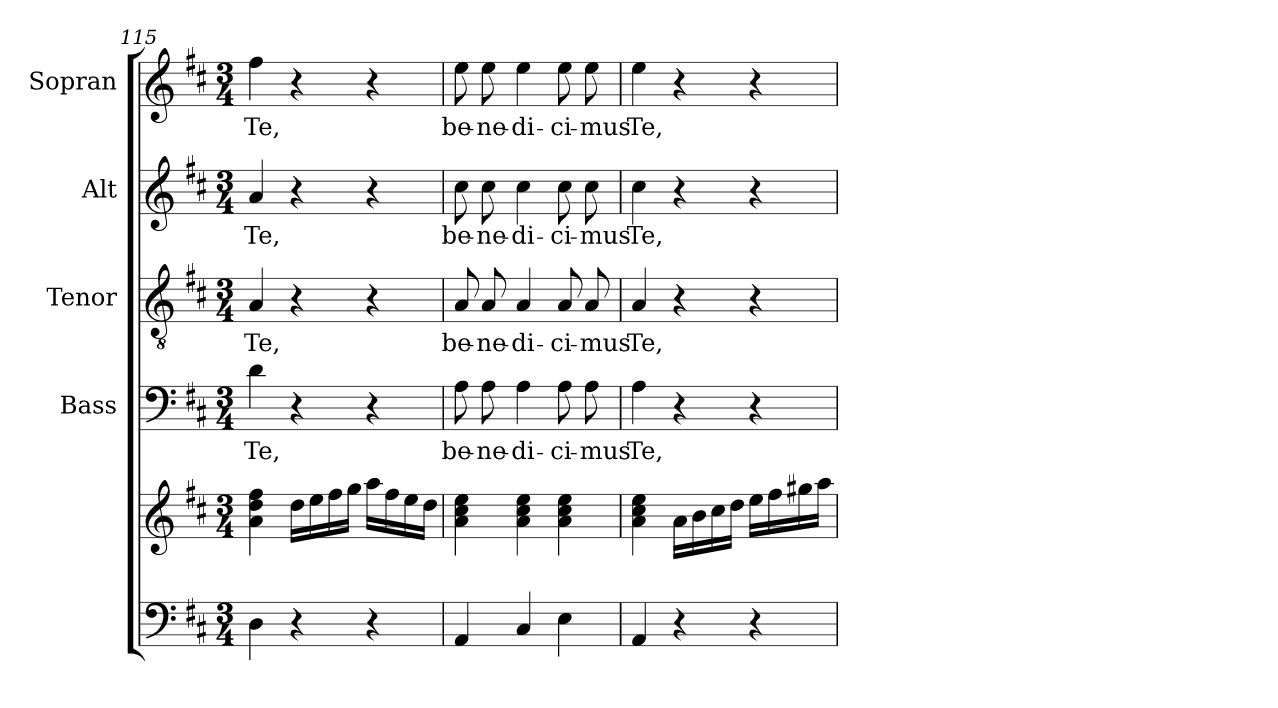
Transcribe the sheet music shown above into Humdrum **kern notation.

**kern	**kern	**kern	**text	**kern	**text	**kern	**text	**kern	**text
*part5	*part5	*part4	*part4	*part3	*part3	*part2	*part2	*part1	*part1
*staff6	*staff5	*staff4	*staff4	*staff3	*staff3	*staff2	*staff2	*staff1	*staff1
*	*	*I"Bass	*	*I"Tenor	*	*I"Alt	*	*I"Sopran	*
*	*	*I'B.	*	*I'T.	*	*I'A.	*	*I'S.	*
*clefF4	*clefG2	*clefF4	*	*clefGv2	*	*clefG2	*	*clefG2	*
*k[f#c#]	*k[f#c#]	*k[f#c#]	*	*k[f#c#]	*	*k[f#c#]	*	*k[f#c#]	*
*D:	*D:	*D:	*	*D:	*	*D:	*	*D:	*
*M3/4	*M3/4	*M3/4	*	*M3/4	*	*M3/4	*	*M3/4	*
=115	=115	=115	=115	=115	=115	=115	=115	=115	=115
!	!	!	!LO:LY:b	!	!LO:LY:b	!	!LO:LY:b	!	!LO:LY:b
4D\	4a\ 4dd\ 4ff#\	4d\	Te,	4A/	Te,	4a/	Te,	4ff#\	Te,
4r	16dd\LL	4r	.	4r	.	4r	.	4r	.
.	16ee\	.	.	.	.	.	.	.	.
.	16ff#\	.	.	.	.	.	.	.	.
.	16gg\JJ	.	.	.	.	.	.	.	.
4r	16aa\LL	4r	.	4r	.	4r	.	4r	.
.	16ff#\	.	.	.	.	.	.	.	.
.	16ee\	.	.	.	.	.	.	.	.
.	16dd\JJ	.	.	.	.	.	.	.	.
=116	=116	=116	=116	=116	=116	=116	=116	=116	=116
!	!	!	!LO:LY:b	!	!LO:LY:b	!	!LO:LY:b	!	!LO:LY:b
4AA/	4a\ 4cc#\ 4ee\	8A\	be-	8A/	be-	8cc#\	be-	8ee\	be-
!	!	!	!LO:LY:b	!	!LO:LY:b	!	!LO:LY:b	!	!LO:LY:b
.	.	8A\	-ne-	8A/	-ne-	8cc#\	-ne-	8ee\	-ne-
!	!	!	!LO:LY:b	!	!LO:LY:b	!	!LO:LY:b	!	!LO:LY:b
4C#/	4a\ 4cc#\ 4ee\	4A\	-di-	4A/	-di-	4cc#\	-di-	4ee\	-di-
!	!	!	!LO:LY:b	!	!LO:LY:b	!	!LO:LY:b	!	!LO:LY:b
4E\	4a\ 4cc#\ 4ee\	8A\	-ci-	8A/	-ci-	8cc#\	-ci-	8ee\	-ci-
!	!	!	!LO:LY:b	!	!LO:LY:b	!	!LO:LY:b	!	!LO:LY:b
.	.	8A\	-mus	8A/	-mus	8cc#\	-mus	8ee\	-mus
!!LO:PB:g=z
=117	=117	=117	=117	=117	=117	=117	=117	=117	=117
!	!	!	!LO:LY:b	!	!LO:LY:b	!	!LO:LY:b	!	!LO:LY:b
4AA/	4a\ 4cc#\ 4ee\	4A\	Te,	4A/	Te,	4cc#\	Te,	4ee\	Te,
4r	16a\LL	4r	.	4r	.	4r	.	4r	.
.	16b\	.	.	.	.	.	.	.	.
.	16cc#\	.	.	.	.	.	.	.	.
.	16dd\JJ	.	.	.	.	.	.	.	.
4r	16ee\LL	4r	.	4r	.	4r	.	4r	.
.	16ff#\	.	.	.	.	.	.	.	.
.	16gg#X\	.	.	.	.	.	.	.	.
.	16aa\JJ	.	.	.	.	.	.	.	.
=	=	=	=	=	=	=	=	=	=
*-	*-	*-	*-	*-	*-	*-	*-	*-	*-
